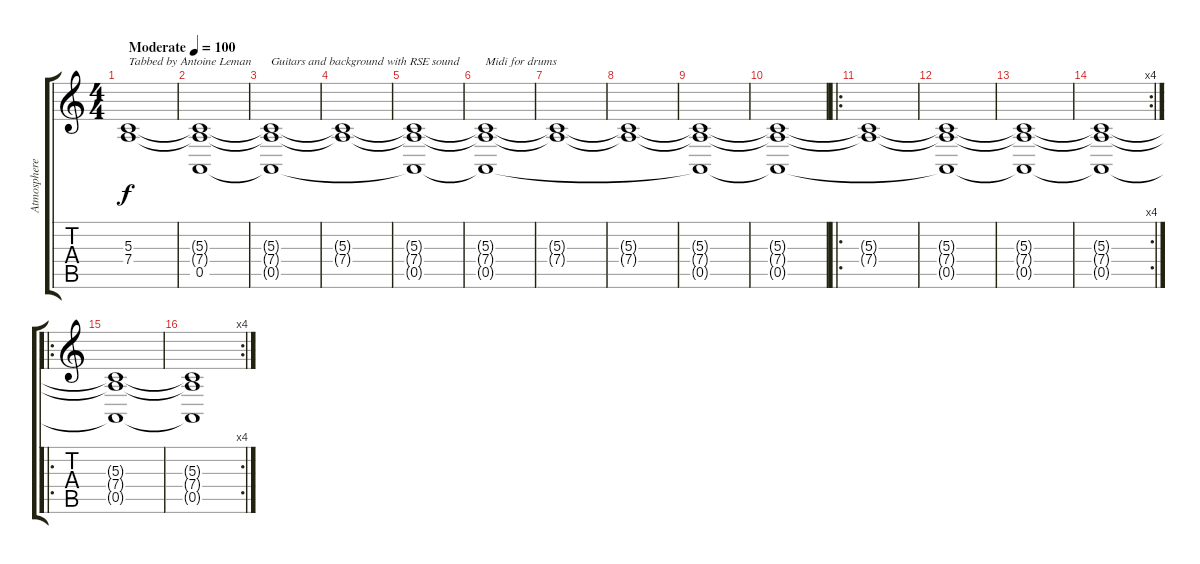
\track ("Atmosphere" "Atmosphere") {instrument fx6goblins}
\staff {score tabs}
\tuning (E4 B3 G3 D3 A2 E2) {hide}
\ts (4 4)
\tempo (100 "Moderate")
\clef g2
\ks c
(5.3 7.4).1{txt "Tabbed by Antoine Leman" dy f instrument fx6goblins} |
(5.3{t} 7.4{t} 0.5).1 |
(5.3{t} 7.4{t} 0.5{t}).1{txt "Guitars and background with RSE sound "} |
(5.3{t} 7.4{t}).1 |
(5.3{t} 7.4{t} 0.5{t}).1 |
(5.3{t} 7.4{t} 0.5{t}).1{txt "Midi for drums"} |
(5.3{t} 7.4{t}).1 |
(5.3{t} 7.4{t}).1 |
(5.3{t} 7.4{t} 0.5{t}).1 |
(5.3{t} 7.4{t} 0.5{t}).1 |
\ro
(5.3{t} 7.4{t}).1 |
(5.3{t} 7.4{t} 0.5{t}).1 |
(5.3{t} 7.4{t} 0.5{t}).1 |
\rc 4
(5.3{t} 7.4{t} 0.5{t}).1 |
\ro
(5.3{t} 7.4{t} 0.5{t}).1 |
\rc 4
(5.3{t} 7.4{t} 0.5{t}).1
